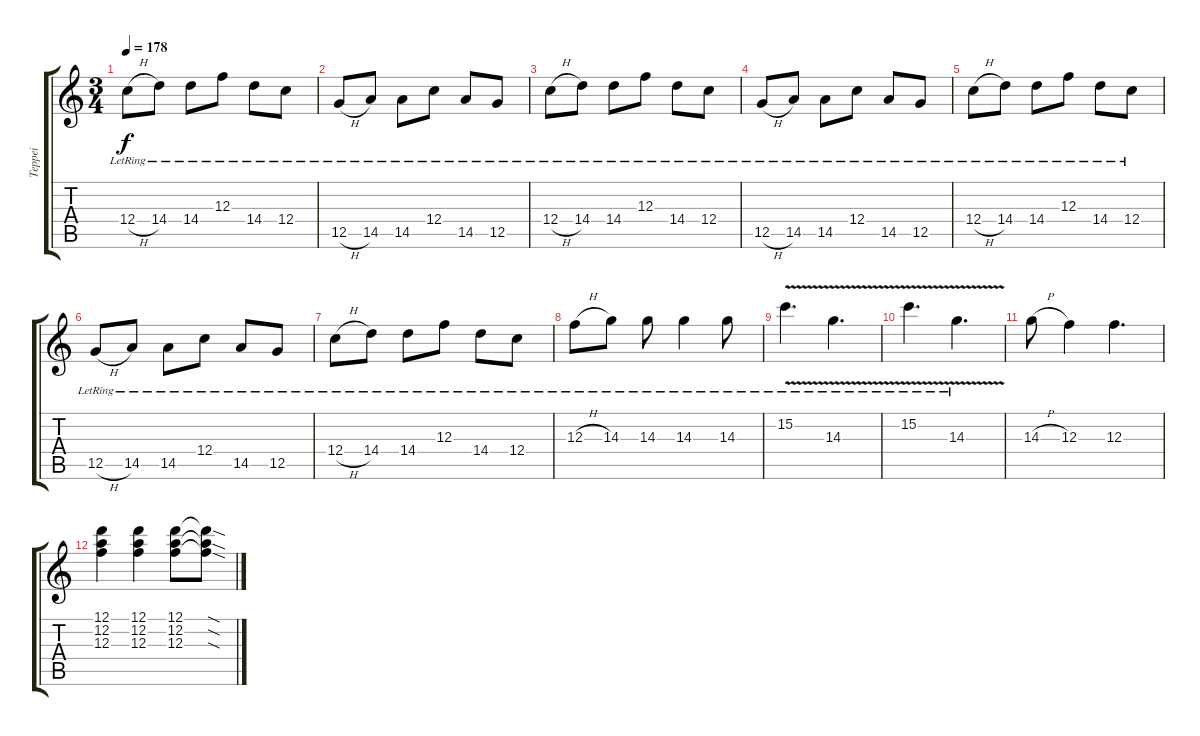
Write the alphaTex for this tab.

\track ("Teppei" "Teppei") {instrument electricguitarjazz}
\staff {score tabs}
\tuning (D4 A3 F3 C3 G2 D2) {hide}
\ts (3 4)
\tempo 178
\clef g2
\ks c
12.4{h lr}.8{dy f instrument electricguitarjazz} 14.4{lr}.8 14.4{lr}.8 12.3{lr}.8 14.4{lr}.8 12.4{lr}.8 |
12.5{h lr}.8 14.5{lr}.8 14.5{lr}.8 12.4{lr}.8 14.5{lr}.8 12.5{lr}.8 |
12.4{h lr}.8 14.4{lr}.8 14.4{lr}.8 12.3{lr}.8 14.4{lr}.8 12.4{lr}.8 |
12.5{h lr}.8 14.5{lr}.8 14.5{lr}.8 12.4{lr}.8 14.5{lr}.8 12.5{lr}.8 |
12.4{h lr}.8 14.4{lr}.8 14.4{lr}.8 12.3{lr}.8 14.4{lr}.8 12.4{lr}.8 |
12.5{h lr}.8 14.5{lr}.8 14.5{lr}.8 12.4{lr}.8 14.5{lr}.8 12.5{lr}.8 |
12.4{h lr}.8 14.4{lr}.8 14.4{lr}.8 12.3{lr}.8 14.4{lr}.8 12.4{lr}.8 |
12.3{h lr}.8 14.3{lr}.8 14.3{lr}.8 14.3{lr}.4 14.3{lr}.8 |
15.2{v lr}.4{d instrument electricguitarjazz} 14.3{v lr}.4{d} |
15.2{v lr}.4{d} 14.3{v lr}.4{d} |
14.3{h}.8 12.3.4 12.3.4{d} |
(12.1 12.2 12.3).4 (12.1 12.2 12.3).4 (12.1 12.2 12.3).8 (12.1{sod t} 12.2{sod t} 12.3{sod t}).8
